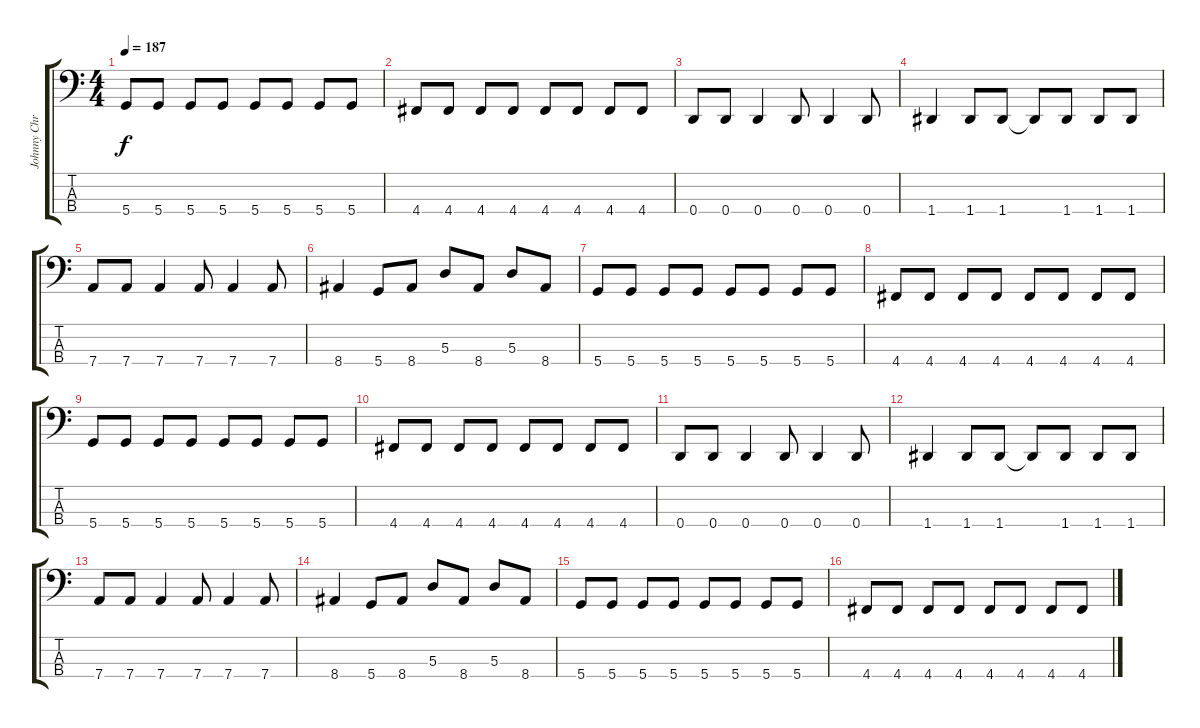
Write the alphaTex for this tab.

\track ("Johnny Christ (Bass)" "Johnny Chr") {instrument electricbasspick}
\staff {score tabs}
\tuning (G2 D2 A1 D1) {hide}
\ts (4 4)
\tempo 187
\clef f4
\ks c
5.4.8{dy f} 5.4.8 5.4.8 5.4.8 5.4.8 5.4.8 5.4.8 5.4.8 |
4.4.8 4.4.8 4.4.8 4.4.8 4.4.8 4.4.8 4.4.8 4.4.8 |
0.4.8 0.4.8 0.4.4 0.4.8 0.4.4 0.4.8 |
1.4.4 1.4.8 1.4.8 1.4{t}.8 1.4.8 1.4.8 1.4.8 |
7.4.8 7.4.8 7.4.4 7.4.8 7.4.4 7.4.8 |
8.4.4 5.4.8 8.4.8 5.3.8 8.4.8 5.3.8 8.4.8 |
5.4.8 5.4.8 5.4.8 5.4.8 5.4.8 5.4.8 5.4.8 5.4.8 |
4.4.8 4.4.8 4.4.8 4.4.8 4.4.8 4.4.8 4.4.8 4.4.8 |
5.4.8 5.4.8 5.4.8 5.4.8 5.4.8 5.4.8 5.4.8 5.4.8 |
4.4.8 4.4.8 4.4.8 4.4.8 4.4.8 4.4.8 4.4.8 4.4.8 |
0.4.8 0.4.8 0.4.4 0.4.8 0.4.4 0.4.8 |
1.4.4 1.4.8 1.4.8 1.4{t}.8 1.4.8 1.4.8 1.4.8 |
7.4.8 7.4.8 7.4.4 7.4.8 7.4.4 7.4.8 |
8.4.4 5.4.8 8.4.8 5.3.8 8.4.8 5.3.8 8.4.8 |
5.4.8 5.4.8 5.4.8 5.4.8 5.4.8 5.4.8 5.4.8 5.4.8 |
4.4.8 4.4.8 4.4.8 4.4.8 4.4.8 4.4.8 4.4.8 4.4.8
